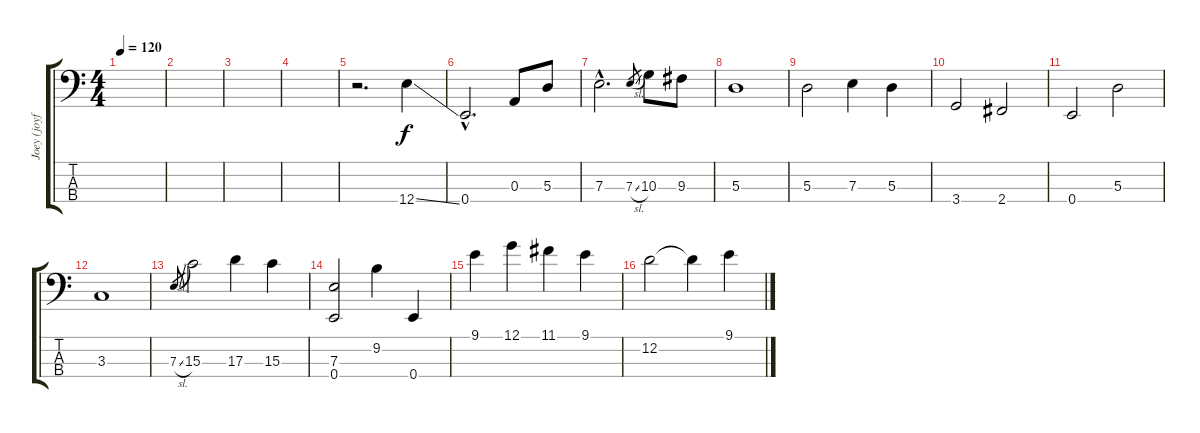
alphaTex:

\track ("Joey (joyfull) De Maio" "Joey (joyf") {instrument electricbasspick}
\staff {score tabs}
\tuning (G2 D2 A1 E1) {hide}
\ts (4 4)
\tempo 120
\clef f4
\ks c
|
|
|
|
r.2{d} 12.4{ss}.4 |
0.4{hac}.2{d} 0.3.8 5.3.8 |
7.3{hac}.2{d} 7.3{sl}.8{gr} 10.3.8 9.3.8 |
5.3.1 |
5.3.2 7.3.4 5.3.4 |
3.4.2 2.4.2 |
0.4.2 5.3.2 |
3.3.1 |
7.3{sl}.8{gr} 15.3.2 17.3.4 15.3.4 |
(7.3 0.4).2 9.2.4 0.4.4 |
9.1.4 12.1.4 11.1.4 9.1.4 |
12.2.2 12.2{t}.4 9.1.4
